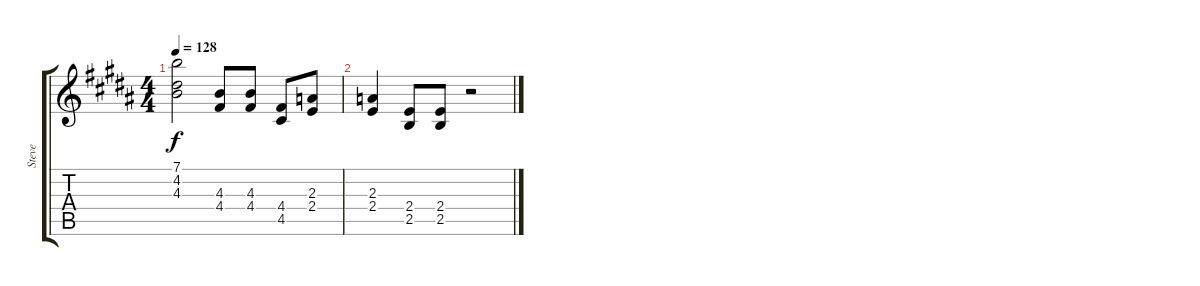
\track ("Steve" "Steve") {instrument distortionguitar}
\staff {score tabs}
\tuning (E4 B3 G3 D3 A2 E2) {hide}
\ts (4 4)
\tempo 128
\clef g2
\ks b
(7.1{t} 4.2{t} 4.3{t}).2{dy f} (4.3 4.4).8 (4.3 4.4).8 (4.4 4.5).8 (2.3 2.4).8 |
(2.3 2.4).4 (2.4 2.5).8 (2.4 2.5).8 r.2
